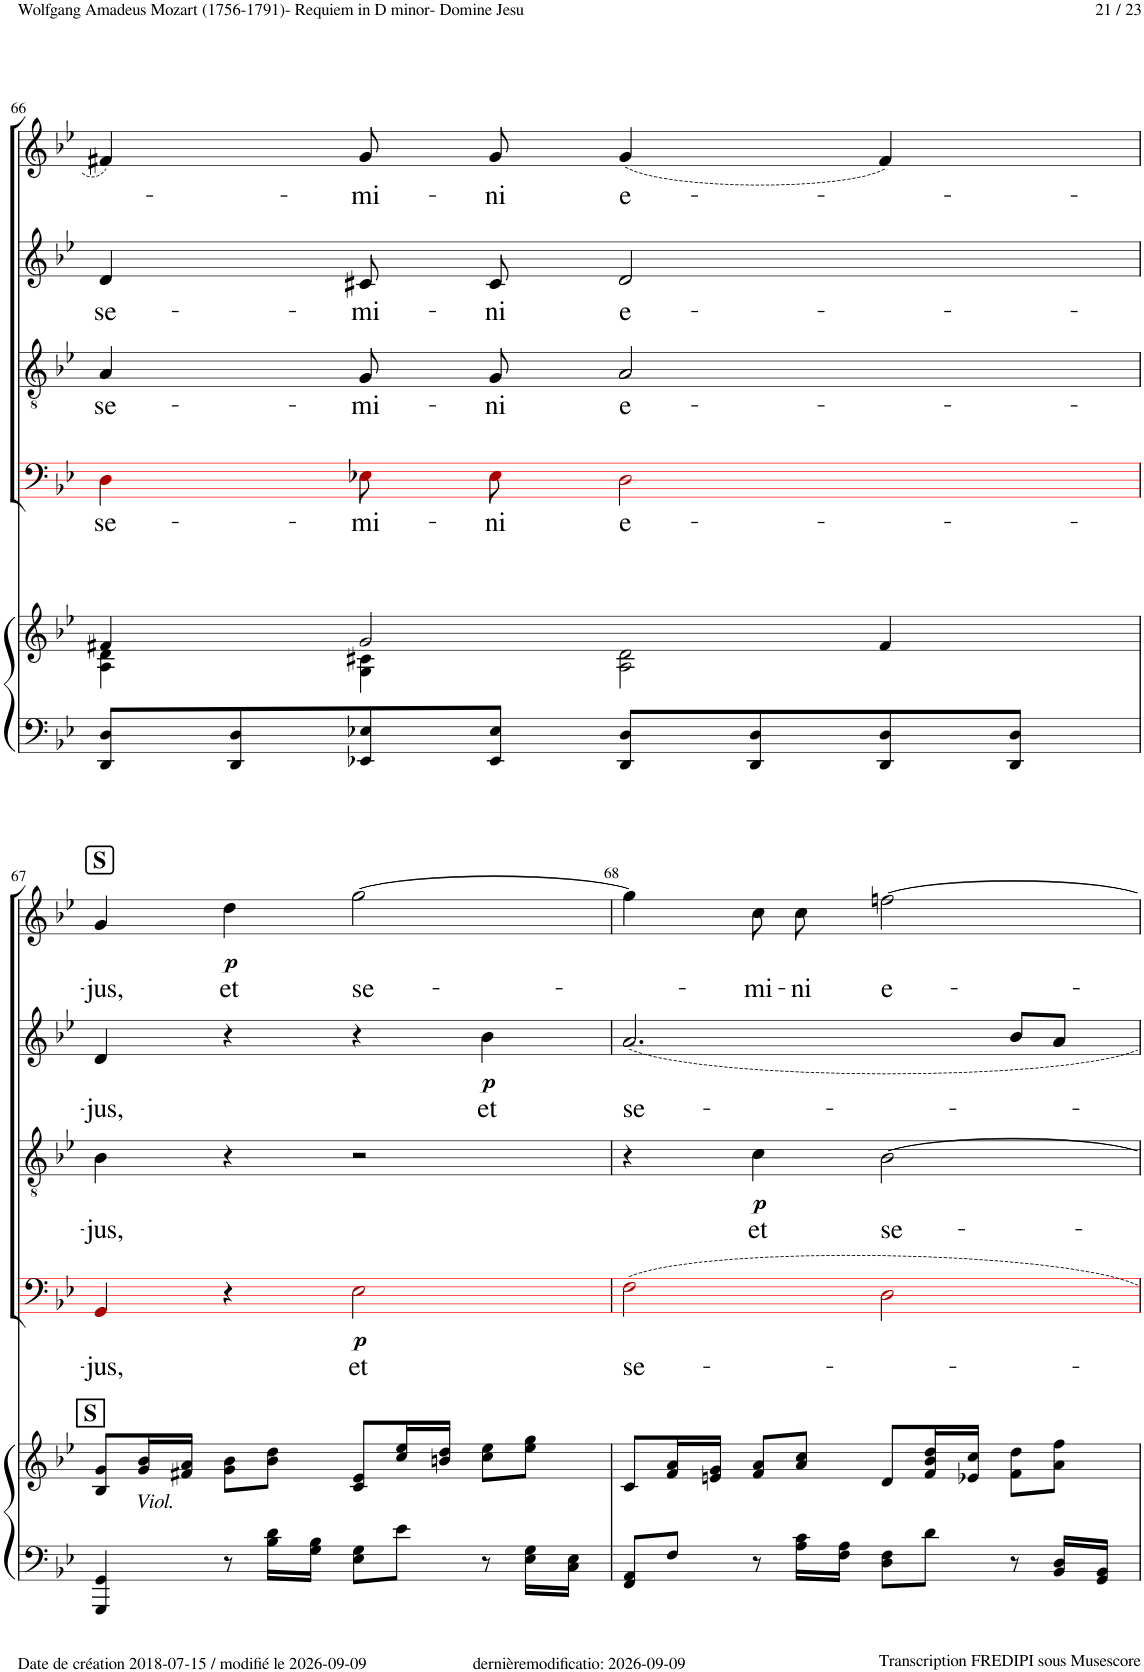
**kern	**kern	**kern	**text	**dynam	**kern	**text	**dynam	**kern	**text	**dynam	**kern	**text	**dynam
*part5	*part5	*part4	*part4	*part4	*part3	*part3	*part3	*part2	*part2	*part2	*part1	*part1	*part1
*staff6	*staff5	*staff4	*staff4	*staff4	*staff3	*staff3	*staff3	*staff2	*staff2	*staff2	*staff1	*staff1	*staff1
*I"Piano	*	*I"Bass	*	*	*I"Tenor	*	*	*I"Alto	*	*	*I"Soprano	*	*
*I'Pno	*	*	*	*	*	*	*	*	*	*	*	*	*
!!LO:PB:g=z
*clefF4	*clefG2	*clefF4	*	*	*clefGv2	*	*	*clefG2	*	*	*clefG2	*	*
*	*	*ITrd8c14	*	*	*	*	*	*	*	*	*	*	*
*k[b-e-]	*k[b-e-]	*k[b-e-]	*	*	*k[b-e-]	*	*	*k[b-e-]	*	*	*k[b-e-]	*	*
*M4/4	*M4/4	*M4/4	*	*	*M4/4	*	*	*M4/4	*	*	*M4/4	*	*
*met(c)	*met(c)	*met(c)	*	*	*met(c)	*	*	*met(c)	*	*	*met(c)	*	*
=66	=66	=66	=66	=66	=66	=66	=66	=66	=66	=66	=66	=66	=66
*	*^	*	*	*	*	*	*	*	*	*	*	*	*
!	!	!	!	!LO:LY:b	!	!	!LO:LY:b	!	!	!LO:LY:b	!	!	!	!
8DD/ 8D/L	4f#X/	4A\ 4d\	4D!i\	se-	.	4A!/	se-	.	4d!/	se-	.	4f#X!/	.	.
8DD/ 8D/	.	.	.	.	.	.	.	.	.	.	.	.	.	.
!	!	!	!	!LO:LY:b	!	!	!LO:LY:b	!	!	!LO:LY:b	!	!	!LO:LY:b	!
8EE-X/ 8E-X/	2g/	4G\ 4c#X\	8E-X!i\L	-mi-	.	8G!/L	-mi-	.	8c#X!/	-mi-	.	8g!/L	-mi-	.
!	!	!	!	!LO:LY:b	!	!	!LO:LY:b	!	!	!LO:LY:b	!	!	!LO:LY:b	!
8EE-/ 8E-/J	.	.	8E-!i\J	-ni	.	8G!/J	-ni	.	8c#!/	-ni	.	8g!/J	-ni	.
!	!	!	!	!LO:LY:b	!	!	!LO:LY:b	!	!	!LO:LY:b	!	!	!LO:LY:b	!
8DD/ 8D/L	.	2A\ 2d\	2D!i\	e-	.	2A!/	e-	.	2d!/	e-	.	(4g!/	e-	.
8DD/ 8D/	.	.	.	.	.	.	.	.	.	.	.	.	.	.
8DD/ 8D/	4f#/	.	.	.	.	.	.	.	.	.	.	4f#!/)	.	.
8DD/ 8D/J	.	.	.	.	.	.	.	.	.	.	.	.	.	.
*	*v	*v	*	*	*	*	*	*	*	*	*	*	*	*
!!LO:LB:g=z
!!LO:REH:place=s1:a:B:cj:fs=14:t=S
=67	=67	=67	=67	=67	=67	=67	=67	=67	=67	=67	=67	=67	=67
!	!LO:TX:a:B:t=S	!	!	!	!	!	!	!	!	!	!	!	!
!	!	!	!LO:LY:b	!	!	!LO:LY:b	!	!	!LO:LY:b	!	!	!LO:LY:b	!
4GGG/ 4GG/	8B-/ 8g/L	4GG!i/	-jus,	.	4B-!\	-jus,	.	4d!/	-jus,	.	4g!/	-jus,	.
!	!LO:TX:b:i:t=Viol.	!	!	!	!	!	!	!	!	!	!	!	!
.	16g/ 16b-/L	.	.	.	.	.	.	.	.	.	.	.	.
.	16f#X/ 16a/JJ	.	.	.	.	.	.	.	.	.	.	.	.
!	!	!	!	!	!	!	!	!	!	!	!	!LO:LY:b	!LO:DY:b
8r	8g\ 8b-\L	4r	.	.	4r	.	.	4r	.	.	4dd!\	et	p
16B-\ 16d\LL	8b-\ 8dd\J	.	.	.	.	.	.	.	.	.	.	.	.
16G\ 16B-\JJ	.	.	.	.	.	.	.	.	.	.	.	.	.
!	!	!	!LO:LY:b	!LO:DY:b	!	!	!	!	!	!	!	!LO:LY:b	!
8E-\ 8G\L	8c/ 8e-/L	2E-!i\	et	p	2r	.	.	4r	.	.	[2gg!\	se-	.
8e-\J	16cc/ 16ee-/L	.	.	.	.	.	.	.	.	.	.	.	.
.	16bn/ 16dd/JJ	.	.	.	.	.	.	.	.	.	.	.	.
!	!	!	!	!	!	!	!	!	!LO:LY:b	!LO:DY:b	!	!	!
8r	8cc\ 8ee-\L	.	.	.	.	.	.	4b-!\	et	p	.	.	.
16E-\ 16G\LL	8ee-\ 8gg\J	.	.	.	.	.	.	.	.	.	.	.	.
16C\ 16E-\JJ	.	.	.	.	.	.	.	.	.	.	.	.	.
=68	=68	=68	=68	=68	=68	=68	=68	=68	=68	=68	=68	=68	=68
!	!	!	!LO:LY:b	!	!	!	!	!	!LO:LY:b	!	!	!	!
8FF/ 8AA/L	8c/L	2F!i\	se-	.	4r	.	.	2.a!/	se-	.	4gg!\]	.	.
8F/J	16f/ 16a/L	.	.	.	.	.	.	.	.	.	.	.	.
.	16en/ 16g/JJ	.	.	.	.	.	.	.	.	.	.	.	.
!	!	!	!	!	!	!LO:LY:b	!LO:DY:b	!	!	!	!	!LO:LY:b	!
8r	8f/ 8a/L	.	.	.	4c!\	et	p	.	.	.	8cc!\L	-mi-	.
!	!	!	!	!	!	!	!	!	!	!	!	!LO:LY:b	!
16A\ 16c\LL	8a/ 8cc/J	.	.	.	.	.	.	.	.	.	8cc!\J	-ni	.
16F\ 16A\JJ	.	.	.	.	.	.	.	.	.	.	.	.	.
!	!	!	!	!	!	!LO:LY:b	!	!	!	!	!	!LO:LY:b	!
8D\ 8F\L	8d/L	2D!i\	.	.	[2B-!\	se-	.	.	.	.	[2ffn!\	e-	.
8d\J	16f/ 16b-/ 16dd/L	.	.	.	.	.	.	.	.	.	.	.	.
.	16e-X/ 16cc/JJ	.	.	.	.	.	.	.	.	.	.	.	.
8r	8f\ 8dd\L	.	.	.	.	.	.	8b-!/L	.	.	.	.	.
16BB-/ 16D/LL	8a\ 8ff\J	.	.	.	.	.	.	8a!/J	.	.	.	.	.
16GG/ 16BB-/JJ	.	.	.	.	.	.	.	.	.	.	.	.	.
=	=	=	=	=	=	=	=	=	=	=	=	=	=
*-	*-	*-	*-	*-	*-	*-	*-	*-	*-	*-	*-	*-	*-
